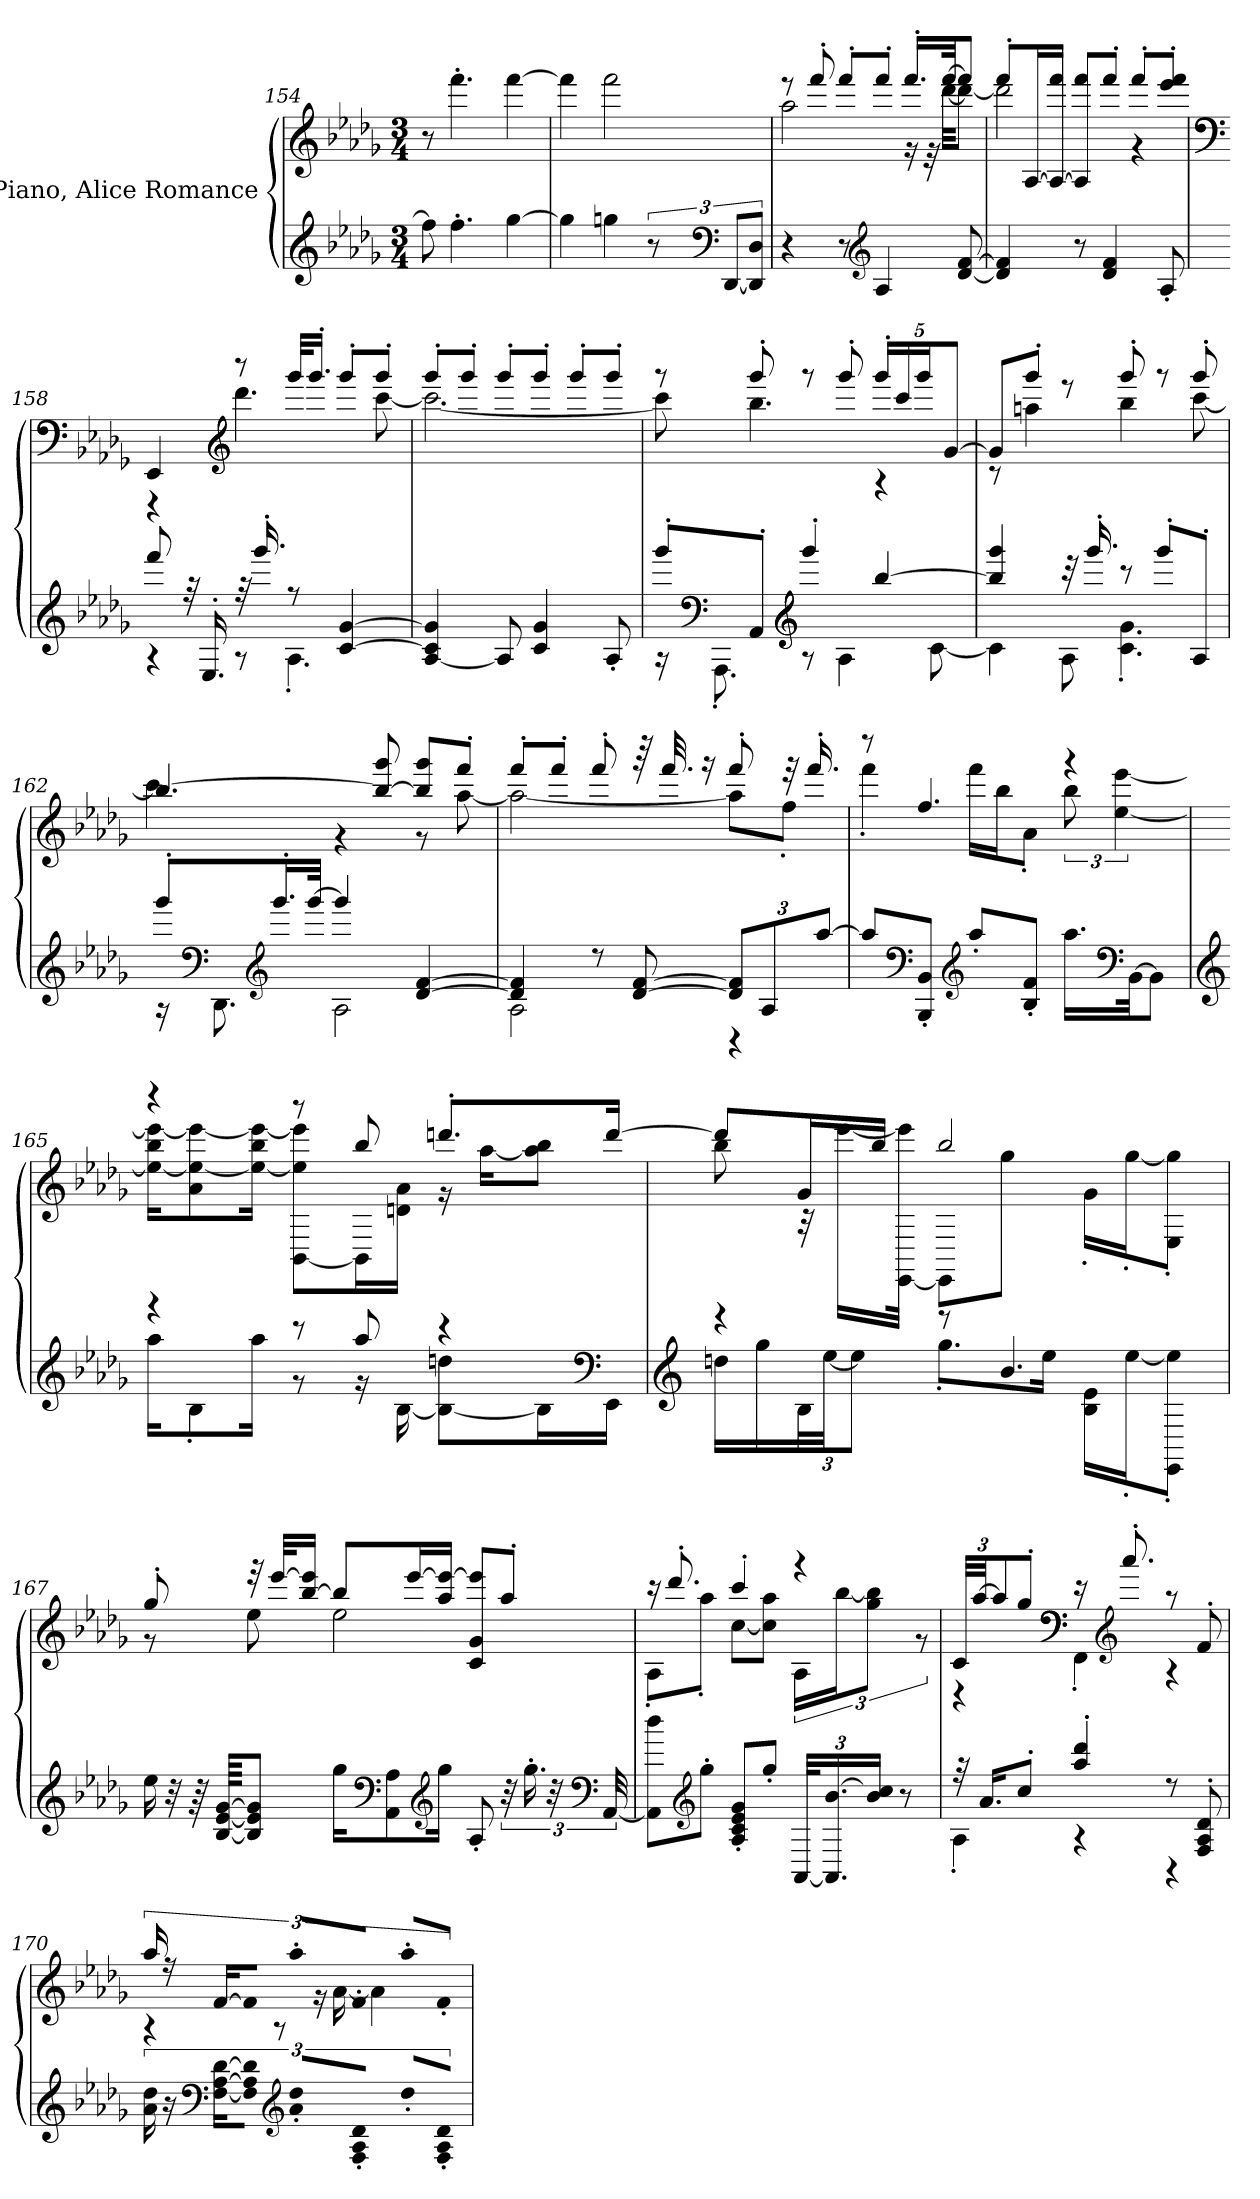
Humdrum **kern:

**kern	**kern
*part1	*part1
*staff2	*staff1
*I"Piano, Alice Romance	*
*clefG2	*clefG2
*k[b-e-a-d-g-]	*k[b-e-a-d-g-]
*M3/4	*M3/4
=154	=154
8ff\]	8r
4.ff'\	4.fff'\
[4gg-\	[4fff\
=155	=155
4gg-\]	4fff\]
4ggn\	2fff\
12r	.
*clefF4	*
[12DD-/L	.
12DD-/] 12D-/J	.
=156	=156
*	*^
4r	8r	2aa-\
.	8fff'/	.
8r	8fff'/L	.
*clefG2	*	*
4A-/	8fff'/J	.
.	16.fff'/LL	16r
.	.	32r
.	[32fff/JK	[32ddd-\KKL
[8d-/ [8f/	8fff/J]	8ddd-\J_
!!LO:LB:g=z	!!
=157	=157	=157
4d-/] 4f/]	8fff'/L	2ddd-\]
.	[16A-/L	.
.	16A-/_ 16fff/JJ	.
8r	8A-/] 8fff/L	.
4d-/ 4f/	8fff'/J	.
.	8fff'/L	4r
8A-'/	8eee-/' 8fff/'J	.
=158	=158	=158
*	*clefF4	*
*^	*	*
8fff/	4r	4EE-/	4r
32r	.	.	.
16.E-'/	.	.	.
*	*	*clefG2	*
32r	8r	8r	4.ddd-\
16.ggg-'/	.	.	.
8r	4.A-'\	32ggg-/KLL	.
.	.	16.ggg-'/JJ	.
[4c/ [4g-/	.	8ggg-'/L	.
.	.	8ggg-'/J	[8ccc\
*v	*v	*	*
=159	=159	=159
[4A-/ 4c/] 4g-/]	8ggg-'/L	2.ccc\_
.	8ggg-'/J	.
8A-/]	8ggg-'/L	.
4c/ 4g-/	8ggg-'/J	.
.	8ggg-'/L	.
8A-'/	8ggg-'/J	.
!!LO:LB:g=z	!!
=160	=160	=160
*^	*	*
8ggg-'/L	16r	8r	8ccc\]
*clefF4	*	*	*
.	8.AAA-'\	.	.
8AA-'/J	.	8ggg-'/	4.bb-\
*clefG2	*	*	*
4ggg-'/	8r	8r	.
.	4A-\	8ggg-'/	.
*	*	*Xbrackettup	*
[4bb-/	.	20ggg-'/LL	4r
.	.	20ccc/	.
.	.	20ggg-/J	.
.	[8c\	.	.
.	.	[10g-/J	.
=161	=161	=161	=161
4bb-/] 4ggg-/	4c\]	8g-/L]	8r
.	.	8ggg-'/J	4aan\
32r	8A-\	8r	.
16.ggg-'/	.	.	.
8r	4.c\' 4.g-\'	8ggg-'/	4bb-\
8ggg-'/L	.	8r	.
8A-'/J	.	8ggg-'/	[8ccc\
=162	=162	=162	=162
8ggg-'/L	16r	[4.bb-/	4ccc\]
*clefF4	*	*	*
.	8.DD-\	.	.
*clefG2	*	*	*
16.ggg-'/L	.	.	.
[32ggg-/JJk	.	.	.
4ggg-/]	2A-\	.	4r
.	.	8bb-/_ 8ggg-/	.
[4d-/ [4f/	.	8bb-/] 8ggg-/L	8r
.	.	8fff'/J	[8aa-\
!!LO:PB:g=z	!!
=163	=163	=163	=163
4d-/] 4f/]	2A-\	8fff'/L	2aa-\_
.	.	8fff'/J	.
8r	.	8fff'/	.
[8d-/ [8f/	.	64r	.
.	.	32.fff/	.
.	.	16r	.
*Xbrackettup	*	*	*
12d-/] 12f/]L	4r	8fff'/	8aa-\L]
12A-/	.	.	.
.	.	32r	8ff'\J
.	.	16.fff'/	.
[12aa-/J	.	.	.
*v	*v	*	*
=164	=164	=164
8aa-/L]	8r	4fff'\
*clefF4	*	*
8BBB-/' 8BB-/'J	4.ff/	.
*clefG2	*	*
8aa-'/L	.	16fff\LL
.	.	16bb-\J
8B-/' 8f/'J	.	8a-'\J
*	*	*brackettup
16.aa-\LL	4r	12bb-\
.	.	[6ee-\ [6eee-\
*clefF4	*	*
[32BB-\JK	.	.
8BB-\J]	.	.
!!LO:LB:g=z	!!
=165	=165	=165
*clefG2	*	*
*^	*	*
4r	16aa-\KL	4r	16ee-\_ 16bb-\ 16eee-\_KL
.	8B-'\	.	8a-\ 8ee-\_ 8eee-\_
.	16aa-\Jk	.	16ee-\_ 16bb-\ 16eee-\_Jk
8r	8r	8r	[8BB-\ 8ee-\] 8eee-\]L
8aa-/	16r	8bb-/	16BB-\L]
.	[16B-\	.	16dn\ 16a-\JJ
4r	8B-\_ 8ddn\L	8.dddn'/L	16r
.	.	.	[16aa-\KL
.	16B-\L]	.	8aa-\] 8bb-\J
*clefF4	*	*	*
.	16EE-\JJ	[16ddd/Jk	.
=166	=166	=166	=166
*clefG2	*	*	*
4r	16ddn\LL	8ddd/L]	8bb-\
.	16gg-\	.	.
.	48B-\L	16g-/L	32r
.	[48ee-\JJ	.	.
.	.	.	[16eee-\LL
.	12ee-\J]	.	.
.	.	16bb-/JJ	.
.	.	.	[32EE-\ 32eee-\]JJk
8r	8.gg-'\L	2bb-/	8EE-\L]
4.b-/	.	.	8gg-\J
.	16ee-\Jk	.	.
.	16B-\ 16e-\LL	.	16g-'\LL
.	[16ee-'\J	.	[16gg-'\J
.	8EE-\' 8ee-\]'J	.	8E-\' 8gg-\]'J
*v	*v	*	*
!!LO:LB:g=z	!!
=167	=167	=167
16ee-\	8gg-'/	8r
32r	.	.
64r	.	.
[64B-/ [64e-/ [64g-/KKKL	.	.
8B-/] 8e-/] 8g-/]J	32r	8ee-\
.	[32eee-/KLL	.
.	[16bb-/ 16eee-/]JJ	.
16gg-\KL	8bb-/L]	2ee-\
*clefF4	*	*
8AA-\ 8A-\	.	.
.	[16eee-/L	.
*clefG2	*	*
16gg-\Jk	16aa-/ 16eee-/_JJ	.
8A-'/	8c/ 8g-/ 8eee-/]L	.
*brackettup	*	*
48r	8aa-'/J	.
24.gg-'\	.	.
48r	.	.
*clefF4	*	*
[48AA-/	.	.
=168	=168	=168
8AA-\] 8dd-\L	16r	8A-'\L
.	8.ddd-'/	.
*clefG2	*	*
8gg-'\J	.	8aa-'\J
8A-/' 8c/' 8e-/' 8g-/'L	4ccc'/	[8cc\L
8gg-'/J	.	8cc\] 8aa-\J
*Xbrackettup	*	*
[48AA-/KLL	4r	24A-\LL
24.AA-/] [24.b-/	.	.
.	.	[24bb-\J
24b-/] 24cc/JJ	.	12gg-\ 12bb-\]J
8r	.	.
.	.	12r
!!LO:LB:g=z	!!
=169	=169	=169
*^	*	*
*	*	*Xbrackettup	*
32r	4A-'\	48c/LLL	4r
.	.	[48aa-/JJ	.
16.a-/KL	.	.	.
.	.	12aa-/]	.
8cc'/J	.	8gg-'/J	.
*	*	*clefF4	*
4aa-/' 4ddd-/'	4r	16r	4FF'\
*	*	*clefG2	*
.	.	8.aaa-'/	.
8r	4r	8r	4r
8F/' 8A-/' 8d-/'	.	8f'/	.
*v	*v	*	*
=170	=170	=170
*brackettup	*brackettup	*
24a-\ 24dd-\	24aa-/	4r
24r	24r	.
*clefF4	*	*
[24F\ [24A-\ [24d-\KL	[24f/KL	.
8F\] 8A-\] 8d-\]J	8f/J]	.
*clefG2	*	*
8a-/' 8dd-/'L	8aa-'/L	8r
8F/' 8A-/' 8d-/'J	8f'/J	16r
.	.	[16a-\
8dd-'/L	8aa-'/L	4a-\]
8F/' 8A-/' 8d-/'J	8f'/J	.
*	*v	*v
=	=
*-	*-
